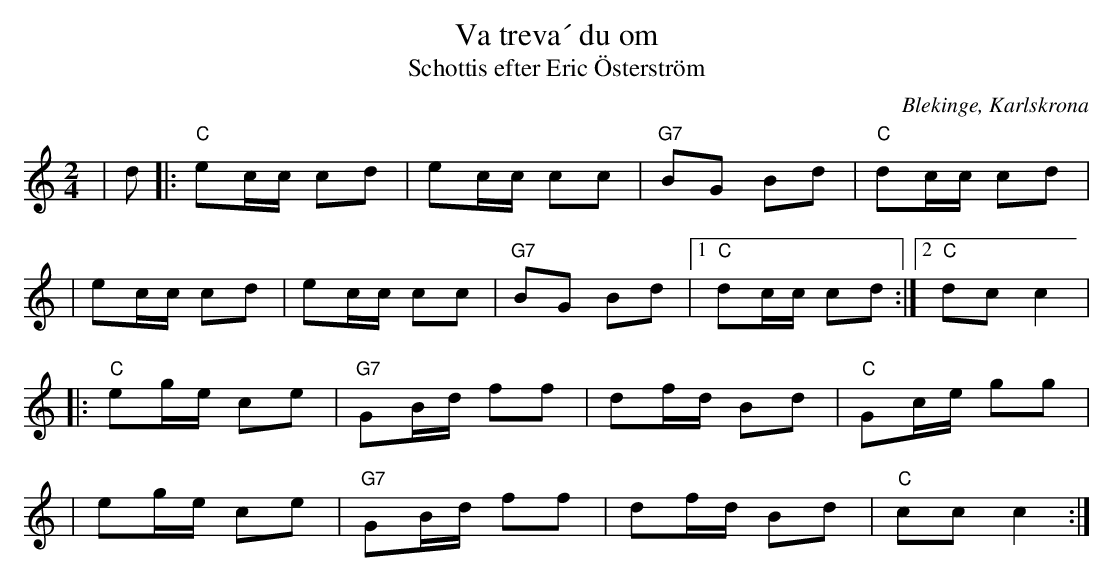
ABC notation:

X:1
T:Va treva´ du om
T:Schottis efter Eric Österström
O:Blekinge, Karlskrona
M:2/4
L:1/4
K:C
|d/|:"C"e/c//c// c/d/|e/c//c// c/c/|"G7"B/G/ B/d/|"C"d/c//c// c/d/|
|e/c//c// c/d/|e/c//c// c/c/|"G7"B/G/ B/d/|1"C"d/c//c// c/d/:|2"C"d/c/c|
|:"C"e/g//e// c/e/|"G7"G/B//d// f/f/|d/f//d// B/d/|"C"G/c//e// g/g/|
|e/g//e// c/e/|"G7"G/B//d// f/f/|d/f//d// B/d/|"C"c/c/c:|
